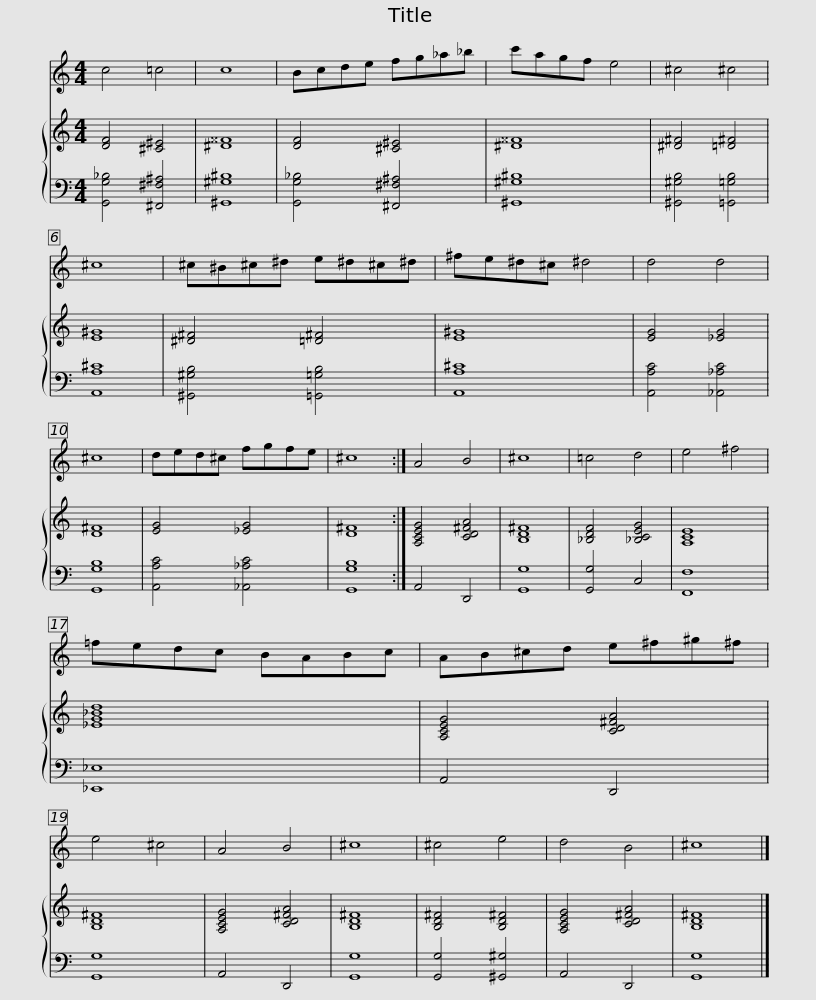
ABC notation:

X:1
%%score 1 { 2 | 3 }
L:1/8
M:4/4
I:linebreak $
K:C
V:1 treble transpose=-14
V:2 treble
V:3 bass
V:1
[K:C] c4 =c4 | c8 | Bcde fg_a_b | c'agf e4 | ^c4 ^c4 | %5
 ^c8 |$ ^c^B^c^d e^d^c^d | ^fe^d^c ^d4 | d4 d4 | ^c8 | %10
 ded^c fgfe | ^c8 :|$ A4 B4 | ^c8 | =c4 d4 | %15
 e4 ^f4 | =fedc BABc | AB^cd e^f^g^f | e4 ^c4 |$ A4 B4 | %20
 ^c8 | ^c4 e4 | d4 B4 | ^c8 |] %24
V:2
 [DF]4 [^C^E]4 | [^D^^F]8 | [DF]4 [^C^E]4 | [^D^^F]8 | [^D^F]4 [=D^F]4 | %5
 [E^G]8 |$ [^D^F]4 [=D^F]4 | [E^G]8 | [EG]4 [_EG]4 | [D^F]8 | %10
 [EG]4 [_EG]4 | [D^F]8 :|$ [A,CEG]4 [CD^FA]4 | [B,D^F]8 | [_B,DF]4 [_B,CEG]4 | %15
 [A,CE]8 | [_EG_Bd]8 | [A,CEG]4 [CD^FA]4 | [B,D^F]8 |$ [A,CEG]4 [CD^FA]4 | %20
 [B,D^F]8 | [B,D^F]4 [B,D^F]4 | [A,CEG]4 [CD^FA]4 | [B,D^F]8 |] %24
V:3
 [G,,G,_B,]4 [^F,,^F,^A,]4 | [^G,,^G,^B,]8 | [G,,G,_B,]4 [^F,,^F,^A,]4 | [^G,,^G,^B,]8 | [^G,,^G,B,]4 [=G,,=G,B,]4 | %5
 [A,,A,^C]8 |$ [^G,,^G,B,]4 [=G,,=G,B,]4 | [A,,A,^C]8 | [A,,A,C]4 [_A,,_A,C]4 | [G,,G,B,]8 | %10
 [A,,A,C]4 [_A,,_A,C]4 | [G,,G,B,]8 :|$ A,,4 D,,4 | [G,,G,]8 | [G,,G,]4 C,4 | %15
 [F,,F,]8 | [_E,,_E,]8 | A,,4 D,,4 | [G,,G,]8 |$ A,,4 D,,4 | %20
 [G,,G,]8 | [G,,G,]4 [^G,,^G,]4 | A,,4 D,,4 | [G,,G,]8 |] %24
